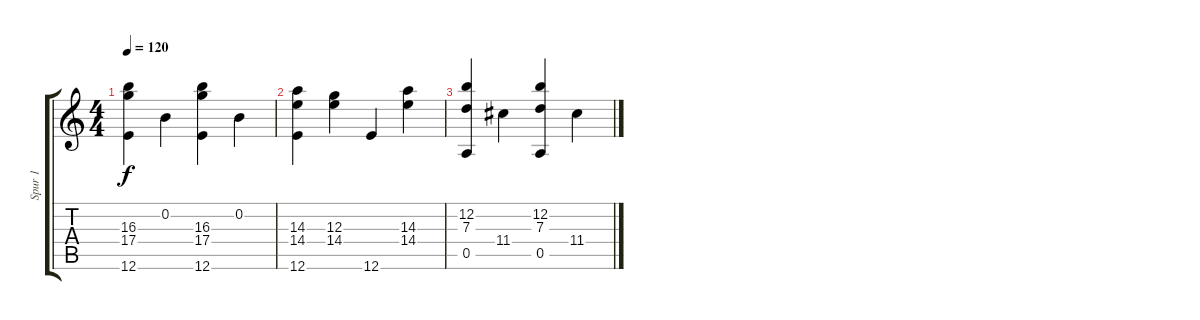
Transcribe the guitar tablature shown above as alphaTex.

\track ("Spur 1" "Spur 1") {instrument acousticguitarsteel}
\staff {score tabs}
\tuning (E4 B3 G3 D3 A2 E2) {hide}
\ts (4 4)
\tempo 120
\clef g2
\ks c
(16.3 17.4 12.6).4{dy f} 0.2.4 (16.3 17.4 12.6).4 0.2.4 |
(14.3 14.4 12.6).4 (12.3 14.4).4 12.6.4 (14.3 14.4).4 |
(12.2 7.3 0.5).4 11.4.4 (12.2 7.3 0.5).4 11.4.4
